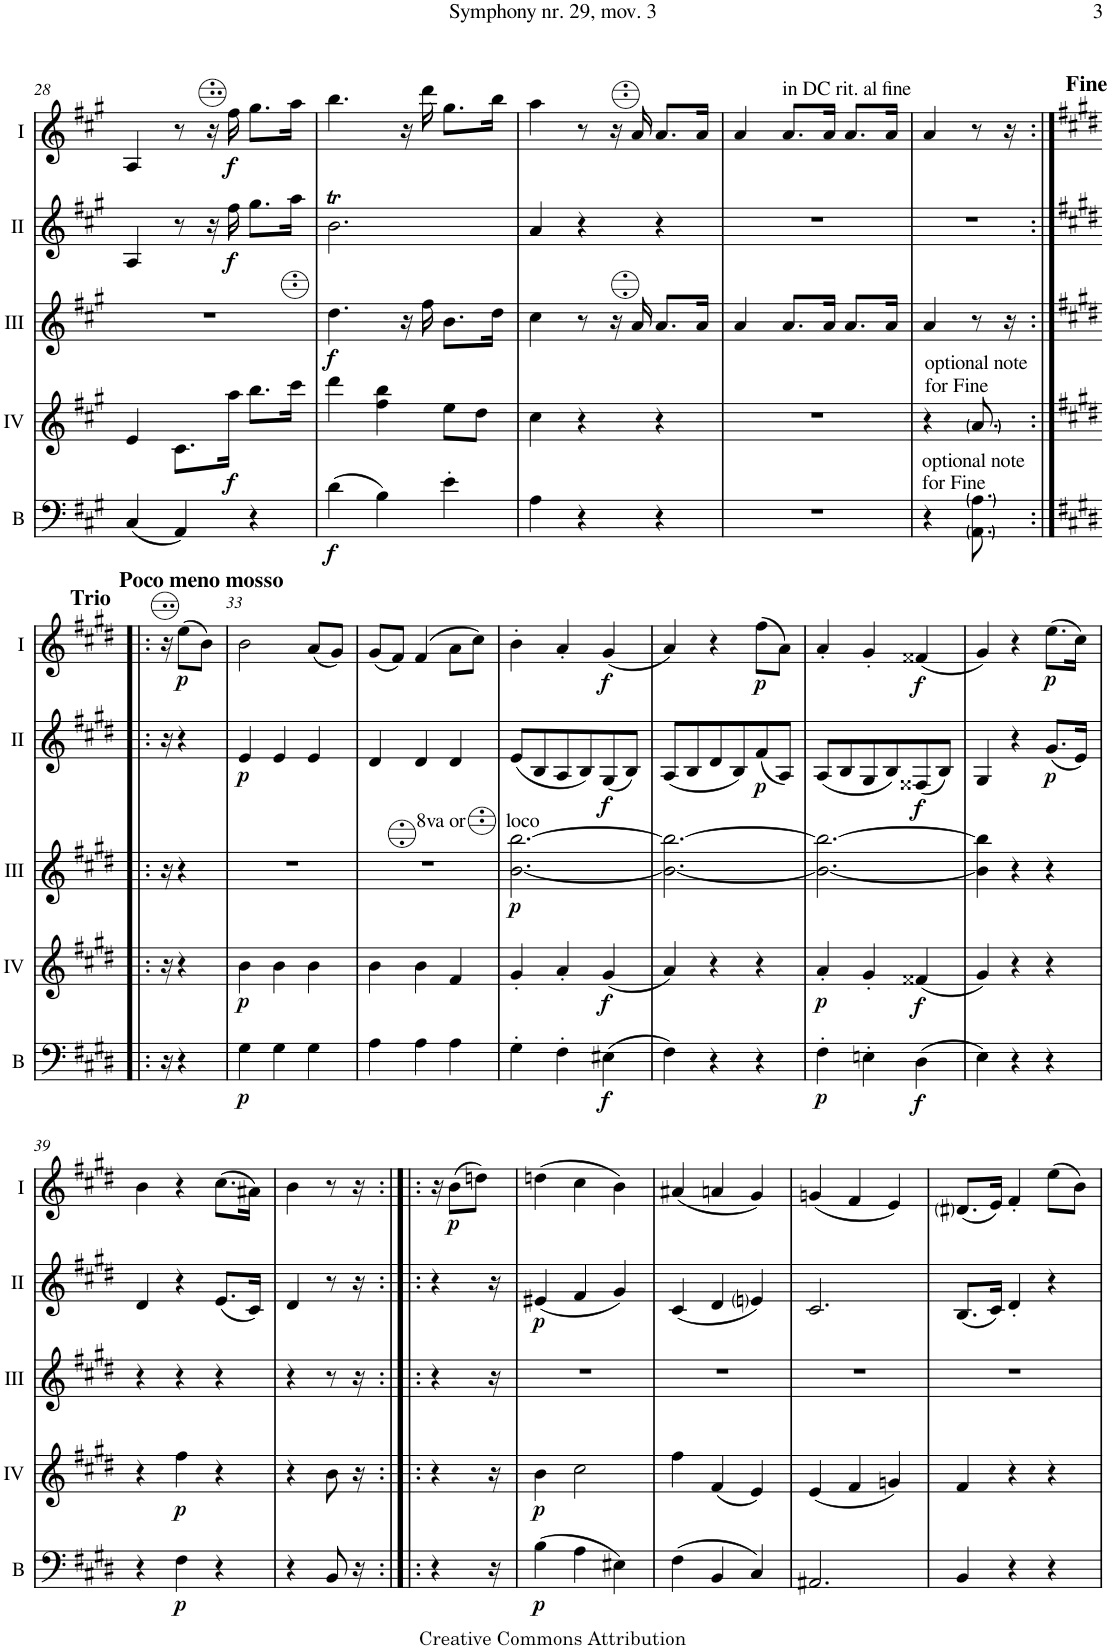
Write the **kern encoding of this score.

**kern	**dynam	**kern	**dynam	**kern	**dynam	**kern	**dynam	**kern	**dynam
*part5	*part5	*part4	*part4	*part3	*part3	*part2	*part2	*part1	*part1
*staff5	*staff5	*staff4	*staff4	*staff3	*staff3	*staff2	*staff2	*staff1	*staff1
*I"Bass	*	*I"Acc. 4	*	*I"Acc. 3	*	*I"Acc. 2	*	*I"Acc. 1	*
*I'B	*	*	*	*	*	*	*	*	*
!!LO:PB:g=z
*clefF4	*	*clefG2	*	*clefG2	*	*clefG2	*	*clefG2	*
*Trd7c12	*	*Trd7c12	*	*Trd7c12	*	*	*	*	*
*k[f#c#g#]	*	*k[f#c#g#]	*	*k[f#c#g#]	*	*k[f#c#g#]	*	*k[f#c#g#]	*
*M3/4	*	*M3/4	*	*M3/4	*	*M3/4	*	*M3/4	*
=28	=28	=28	=28	=28	=28	=28	=28	=28	=28
(4C#/	.	4e/	.	2.r	.	4A/	.	4A/	.
4AA/)	.	8.c#\L	.	.	.	8r	.	8r	.
.	.	.	.	.	.	16r	.	16r	.
!	!	!	!LO:DY:b	!	!	!	!LO:DY:b	!	!LO:DY:b
.	.	16aa\Jk	f	.	.	16ff#\	f	16ff#\	f
4r	.	8.bb\L	.	.	.	8.gg#\L	.	8.gg#\L	.
.	.	16ccc#\Jk	.	.	.	16aa\Jk	.	16aa\Jk	.
=29	=29	=29	=29	=29	=29	=29	=29	=29	=29
!	!LO:DY:b	!	!	!	!LO:DY:b	!	!	!	!
(4d\	f	4ddd\	.	4.ddd\	f	2.bT\	.	4.bb\	.
4B\)	.	4ff#\ 4bb\	.	.	.	.	.	.	.
.	.	.	.	16r	.	.	.	16r	.
.	.	.	.	16fff#\	.	.	.	16ddd\	.
4e'\	.	8ee\L	.	8.bb\L	.	.	.	8.gg#\L	.
.	.	8dd\J	.	.	.	.	.	.	.
.	.	.	.	16ddd\Jk	.	.	.	16bb\Jk	.
=30	=30	=30	=30	=30	=30	=30	=30	=30	=30
4A\	.	4cc#\	.	4ccc#\	.	4a/	.	4aa\	.
4r	.	4r	.	8r	.	4r	.	8r	.
.	.	.	.	16r	.	.	.	16r	.
.	.	.	.	16a/	.	.	.	16a/	.
4r	.	4r	.	8.a/L	.	4r	.	8.a/L	.
.	.	.	.	16a/Jk	.	.	.	16a/Jk	.
=31	=31	=31	=31	=31	=31	=31	=31	=31	=31
2.r	.	2.r	.	4a/	.	2.r	.	4a/	.
!	!	!	!	!	!	!	!	!LO:TX:a:t=in DC rit. al fine	!
.	.	.	.	8.a/L	.	.	.	8.a/L	.
.	.	.	.	16a/Jk	.	.	.	16a/Jk	.
.	.	.	.	8.a/L	.	.	.	8.a/L	.
.	.	.	.	16a/Jk	.	.	.	16a/Jk	.
=32	=32	=32	=32	=32	=32	=32	=32	=32	=32
4r	.	4r	.	4a/	.	2.r	.	4a/	.
!	!	!LO:TX:a:t=optional note	!	!	!	!	!	!	!
!	!	!LO:TX:a:t=for Fine	!	!	!	!	!	!	!
!LO:TX:a:t=optional note	!	!	!	!	!	!	!	!	!
!LO:TX:a:t=for Fine	!	!	!	!	!	!	!	!	!
8.AA\ 8.A\	.	8.a/	.	8r	.	.	.	8r	.
.	.	.	.	16r	.	.	.	16r	.
!	!	!	!	!	!	!	!	!LO:TX:a:t=<b><font size="12"/>Fine</b>	!
4ryy	.	4ryy	.	4ryy	.	.	.	4ryy	.
16ryy	.	16ryy	.	16ryy	.	.	.	16ryy	.
!!LO:LB:g=z
=32X2:|!|:	=32X2:|!|:	=32X2:|!|:	=32X2:|!|:	=32X2:|!|:	=32X2:|!|:	=32X2:|!|:	=32X2:|!|:	=32X2:|!|:	=32X2:|!|:
*k[f#c#g#d#]	*	*k[f#c#g#d#]	*	*k[f#c#g#d#]	*	*k[f#c#g#d#]	*	*k[f#c#g#d#]	*
!	!	!	!	!	!	!	!	!LO:TX:a:B:t=Poco meno mosso	!
16r	.	16r	.	16r	.	16r	.	16r	.
!	!	!	!	!	!	!	!	!LO:TX:a:B:t=Trio	!
!	!	!	!	!	!	!	!	!	!LO:DY:b
4r	.	4r	.	4r	.	4r	.	(8ee\L	p
.	.	.	.	.	.	.	.	8b\J)	.
=33	=33	=33	=33	=33	=33	=33	=33	=33	=33
!	!LO:DY:b	!	!LO:DY:b	!	!	!	!LO:DY:b	!	!
4G#\	p	4b\	p	2.r	.	4e/	p	2b\	.
4G#\	.	4b\	.	.	.	4e/	.	.	.
4G#\	.	4b\	.	.	.	4e/	.	(8a/L	.
.	.	.	.	.	.	.	.	8g#/J)	.
=34	=34	=34	=34	=34	=34	=34	=34	=34	=34
4A\	.	4b\	.	2.r	.	4d#/	.	(8g#/L	.
.	.	.	.	.	.	.	.	8f#/J)	.
4A\	.	4b\	.	.	.	4d#/	.	(4f#/	.
4A\	.	4f#/	.	.	.	4d#/	.	8a\L	.
.	.	.	.	.	.	.	.	8cc#\J)	.
=35	=35	=35	=35	=35	=35	=35	=35	=35	=35
!	!	!	!	!LO:TX:a:t=8va or        loco	!	!	!	!	!
!	!	!	!	!	!LO:DY:b	!	!	!	!
4G#'\	.	4g#'/	.	[2.b\ [2.bb\	p	(8e/L	.	4b'\	.
.	.	.	.	.	.	8B/	.	.	.
4F#'\	.	4a'/	.	.	.	8A/	.	4a'/	.
.	.	.	.	.	.	8B/)	.	.	.
!	!LO:DY:b	!	!LO:DY:b	!	!	!	!LO:DY:b	!	!LO:DY:b
(4E#X\	f	(4g#/	f	.	.	(8G#/	f	(4g#/	f
.	.	.	.	.	.	8B/J)	.	.	.
=36	=36	=36	=36	=36	=36	=36	=36	=36	=36
4F#\)	.	4a/)	.	2.b\_ 2.bb\_	.	(8A/L	.	4a/)	.
.	.	.	.	.	.	8B/	.	.	.
4r	.	4r	.	.	.	8d#/	.	4r	.
.	.	.	.	.	.	8B/)	.	.	.
!	!	!	!	!	!	!	!LO:DY:b	!	!LO:DY:b
4r	.	4r	.	.	.	(8f#/	p	(8ff#\L	p
.	.	.	.	.	.	8A/J)	.	8a\J)	.
=37	=37	=37	=37	=37	=37	=37	=37	=37	=37
!	!LO:DY:b	!	!LO:DY:b	!	!	!	!	!	!
4F#'\	p	4a'/	p	2.b\_ 2.bb\_	.	(8A/L	.	4a'/	.
.	.	.	.	.	.	8B/	.	.	.
4En'\	.	4g#'/	.	.	.	8G#/	.	4g#'/	.
.	.	.	.	.	.	8B/)	.	.	.
!	!LO:DY:b	!	!LO:DY:b	!	!	!	!LO:DY:b	!	!LO:DY:b
(4D#\	f	(4f##X/	f	.	.	(8F##X/	f	(4f##X/	f
.	.	.	.	.	.	8B/J)	.	.	.
=38	=38	=38	=38	=38	=38	=38	=38	=38	=38
4E\)	.	4g#/)	.	4b\] 4bb\]	.	4G#/	.	4g#/)	.
4r	.	4r	.	4r	.	4r	.	4r	.
!	!	!	!	!	!	!	!LO:DY:b	!	!LO:DY:b
4r	.	4r	.	4r	.	(8.g#/L	p	(8.ee\L	p
.	.	.	.	.	.	16e/Jk)	.	16cc#\Jk)	.
!!LO:LB:g=z
=39	=39	=39	=39	=39	=39	=39	=39	=39	=39
4r	.	4r	.	4r	.	4d#/	.	4b\	.
!	!LO:DY:b	!	!LO:DY:b	!	!	!	!	!	!
4F#\	p	4ff#\	p	4r	.	4r	.	4r	.
4r	.	4r	.	4r	.	(8.e/L	.	(8.cc#\L	.
.	.	.	.	.	.	16c#/Jk)	.	16a#X\Jk)	.
=40	=40	=40	=40	=40	=40	=40	=40	=40	=40
4r	.	4r	.	4r	.	4d#/	.	4b\	.
8BB/	.	8b\	.	8r	.	8r	.	8r	.
16r	.	16r	.	16r	.	16r	.	16r	.
=40X3:|!|:	=40X3:|!|:	=40X3:|!|:	=40X3:|!|:	=40X3:|!|:	=40X3:|!|:	=40X3:|!|:	=40X3:|!|:	=40X3:|!|:	=40X3:|!|:
4r	.	4r	.	4r	.	4r	.	16r	.
!	!	!	!	!	!	!	!	!	!LO:DY:b
.	.	.	.	.	.	.	.	(8b\L	p
.	.	.	.	.	.	.	.	8ddn\J)	.
16r	.	16r	.	16r	.	16r	.	.	.
=41	=41	=41	=41	=41	=41	=41	=41	=41	=41
!	!LO:DY:b	!	!LO:DY:b	!	!	!	!LO:DY:b	!	!
(4B\	p	4b\	p	2.r	.	(4e#X/	p	(4ddn\	.
4A\	.	2cc#\	.	.	.	4f#/	.	4cc#\	.
4E#X\)	.	.	.	.	.	4g#/)	.	4b\)	.
=42	=42	=42	=42	=42	=42	=42	=42	=42	=42
(4F#\	.	4ff#\	.	2.r	.	(4c#/	.	(4a#X/	.
4BB/	.	(4f#/	.	.	.	4d#/	.	4an/	.
4C#/)	.	4e/)	.	.	.	4eni/)	.	4g#/)	.
=43	=43	=43	=43	=43	=43	=43	=43	=43	=43
2.AA#X/	.	(4e/	.	2.r	.	2.c#/	.	(4gn/	.
.	.	4f#/	.	.	.	.	.	4f#/	.
.	.	4gn/)	.	.	.	.	.	4e/)	.
=44	=44	=44	=44	=44	=44	=44	=44	=44	=44
4BB/	.	4f#/	.	2.r	.	(8.B/L	.	(8.d#i/L	.
.	.	.	.	.	.	16c#/Jk)	.	16e/Jk)	.
4r	.	4r	.	.	.	4d#'/	.	4f#'/	.
4r	.	4r	.	.	.	4r	.	(8ee\L	.
.	.	.	.	.	.	.	.	8b\J)	.
=	=	=	=	=	=	=	=	=	=
*-	*-	*-	*-	*-	*-	*-	*-	*-	*-
